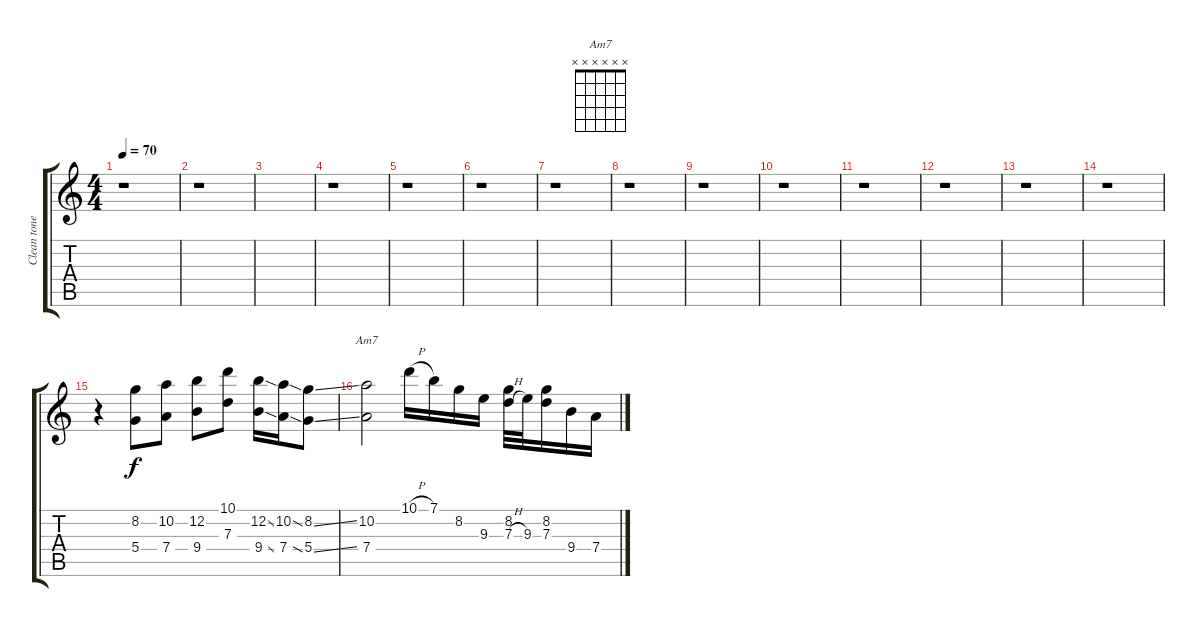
\track ("Clean tone" "Clean tone") {instrument electricguitarclean}
\staff {score tabs}
\tuning (E4 B3 G3 D3 A2 E2) {hide}
\chord ("Am7" x x x x x x)
\ts (4 4)
\tempo 70
\clef g2
\ks c
r.1{dy f} |
r.1 |
|
r.1 |
r.1 |
r.1 |
r.1 |
r.1 |
r.1 |
r.1 |
r.1 |
r.1 |
r.1 |
r.1 |
r.4 (8.2 5.4).8 (10.2 7.4).8 (12.2 9.4).8 (10.1 7.3).8 (12.2{ss} 9.4{ss}).16 (10.2{ss} 7.4{ss}).16 (8.2{ss} 5.4{ss}).8 |
(10.2 7.4).2{ch "Am7"} 10.1{h}.16 7.1.16 8.2.16 9.3.16 (8.2 7.3{h}).32 9.3.32 (8.2 7.3).16 9.4.16 7.4.16
